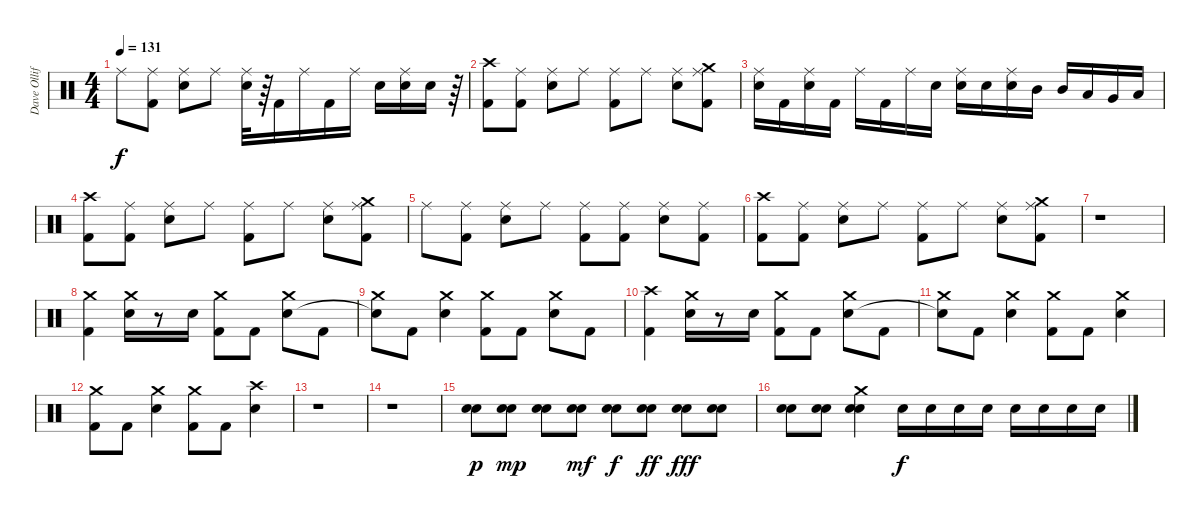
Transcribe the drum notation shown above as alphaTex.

\track ("Dave Olliffe - Batterie" "Dave Ollif") {instrument percussion}
\staff {score}
\articulation defaults
\ts (4 4)
\tempo 131
\clef neutral
\ks c "Ride (middle)".8{dy f}
("Ride (middle)" "Kick (hit) 2").8 ("Ride (middle)" "Electric Snare (hit)").8 "Ride (middle)".8 ("Ride (middle)" "Electric Snare (hit)").32 r.64 "Kick (hit) 2".16 "Ride (middle)".16 "Kick (hit) 2".16 "Ride (middle)".16 "Electric Snare (hit)".16 ("Ride (middle)" "Electric Snare (hit)").16 "Electric Snare (hit)".16 r.64 |
("Crash high (hit)" "Kick (hit) 2").8 ("Ride (middle)" "Kick (hit) 2").8 ("Ride (middle)" "Electric Snare (hit)").8 "Ride (middle)".8 ("Ride (middle)" "Kick (hit) 2").8 "Ride (middle)".8 ("Ride (middle)" "Electric Snare (hit)").8 ("Crash medium (hit)" "Ride (middle)" "Kick (hit) 2").8 |
("Ride (middle)" "Electric Snare (hit)").16 "Kick (hit) 2".16 ("Ride (middle)" "Electric Snare (hit)").16 "Kick (hit) 2".16 "Ride (middle)".16 "Kick (hit) 2".16 "Ride (middle)".16 "Electric Snare (hit)".16 ("Ride (middle)" "Electric Snare (hit)").16 "Electric Snare (hit)".16 ("Ride (middle)" "Electric Snare (hit)").16 "Mid Tom (hit)".16 "Mid Tom (hit)".16 "Low Tom (hit)".16 "Very Low Tom (hit)".16 "Low Floor Tom (hit)".16 |
("Crash high (hit)" "Kick (hit) 2").8 ("Ride (middle)" "Kick (hit) 2").8 ("Ride (middle)" "Electric Snare (hit)").8 "Ride (middle)".8 ("Ride (middle)" "Kick (hit) 2").8 "Ride (middle)".8 ("Ride (middle)" "Electric Snare (hit)").8 ("Crash medium (hit)" "Ride (middle)" "Kick (hit) 2").8 |
"Ride (middle)".8 ("Ride (middle)" "Kick (hit) 2").8 ("Ride (middle)" "Electric Snare (hit)").8 "Ride (middle)".8 ("Ride (middle)" "Kick (hit) 2").8 ("Ride (middle)" "Kick (hit) 2").8 ("Ride (middle)" "Electric Snare (hit)").8 ("Ride (middle)" "Kick (hit) 2").8 |
("Crash high (hit)" "Kick (hit) 2").8 ("Ride (middle)" "Kick (hit) 2").8 ("Ride (middle)" "Electric Snare (hit)").8 "Ride (middle)".8 ("Ride (middle)" "Kick (hit) 2").8 "Ride (middle)".8 ("Ride (middle)" "Electric Snare (hit)").8 ("Crash medium (hit)" "Ride (middle)" "Kick (hit) 2").8 |
r.1 |
("Crash medium (hit)" "Kick (hit) 2").4 ("Crash medium (hit)" "Electric Snare (hit)").16 r.8 "Electric Snare (hit)".16 ("Crash medium (hit)" "Kick (hit) 2").8 "Kick (hit) 2".8 ("Crash medium (hit)" "Electric Snare (hit)").8 "Kick (hit) 2".8 |
("Crash medium (hit)" "Snare (hit)"{t}).8 "Kick (hit) 2".8 ("Crash medium (hit)" "Electric Snare (hit)").4 ("Crash medium (hit)" "Kick (hit) 2").8 "Kick (hit) 2".8 ("Crash medium (hit)" "Electric Snare (hit)").8 "Kick (hit) 2".8 |
("Crash high (hit)" "Kick (hit) 2").4 ("Crash medium (hit)" "Electric Snare (hit)").16 r.8 "Electric Snare (hit)".16 ("Crash medium (hit)" "Kick (hit) 2").8 "Kick (hit) 2".8 ("Crash medium (hit)" "Electric Snare (hit)").8 "Kick (hit) 2".8 |
("Crash medium (hit)" "Snare (hit)"{t}).8 "Kick (hit) 2".8 ("Crash medium (hit)" "Electric Snare (hit)").4 ("Crash medium (hit)" "Kick (hit) 2").8 "Kick (hit) 2".8 ("Crash medium (hit)" "Electric Snare (hit)").4 |
("Crash medium (hit)" "Kick (hit) 2").8 "Kick (hit) 2".8 ("Crash medium (hit)" "Electric Snare (hit)").4 ("Crash medium (hit)" "Kick (hit) 2").8 "Kick (hit) 2".8 ("Crash high (hit)" "Electric Snare (hit)").4 |
r.1 |
r.1 |
("Electric Snare (hit)" "Electric Snare (hit)").8{dy p} ("Electric Snare (hit)" "Electric Snare (hit)").8{dy mp} ("Electric Snare (hit)" "Electric Snare (hit)").8 ("Electric Snare (hit)" "Electric Snare (hit)").8{dy mf} ("Electric Snare (hit)" "Electric Snare (hit)").8{dy f} ("Electric Snare (hit)" "Electric Snare (hit)").8{dy ff} ("Electric Snare (hit)" "Electric Snare (hit)").8{dy fff} ("Electric Snare (hit)" "Electric Snare (hit)").8 |
("Electric Snare (hit)" "Electric Snare (hit)").8 ("Electric Snare (hit)" "Electric Snare (hit)").8 ("Crash medium (hit)" "Electric Snare (hit)" "Electric Snare (hit)").4 "Electric Snare (hit)".16{dy f} "Electric Snare (hit)".16 "Electric Snare (hit)".16 "Electric Snare (hit)".16 "Electric Snare (hit)".16 "Electric Snare (hit)".16 "Electric Snare (hit)".16 "Electric Snare (hit)".16
